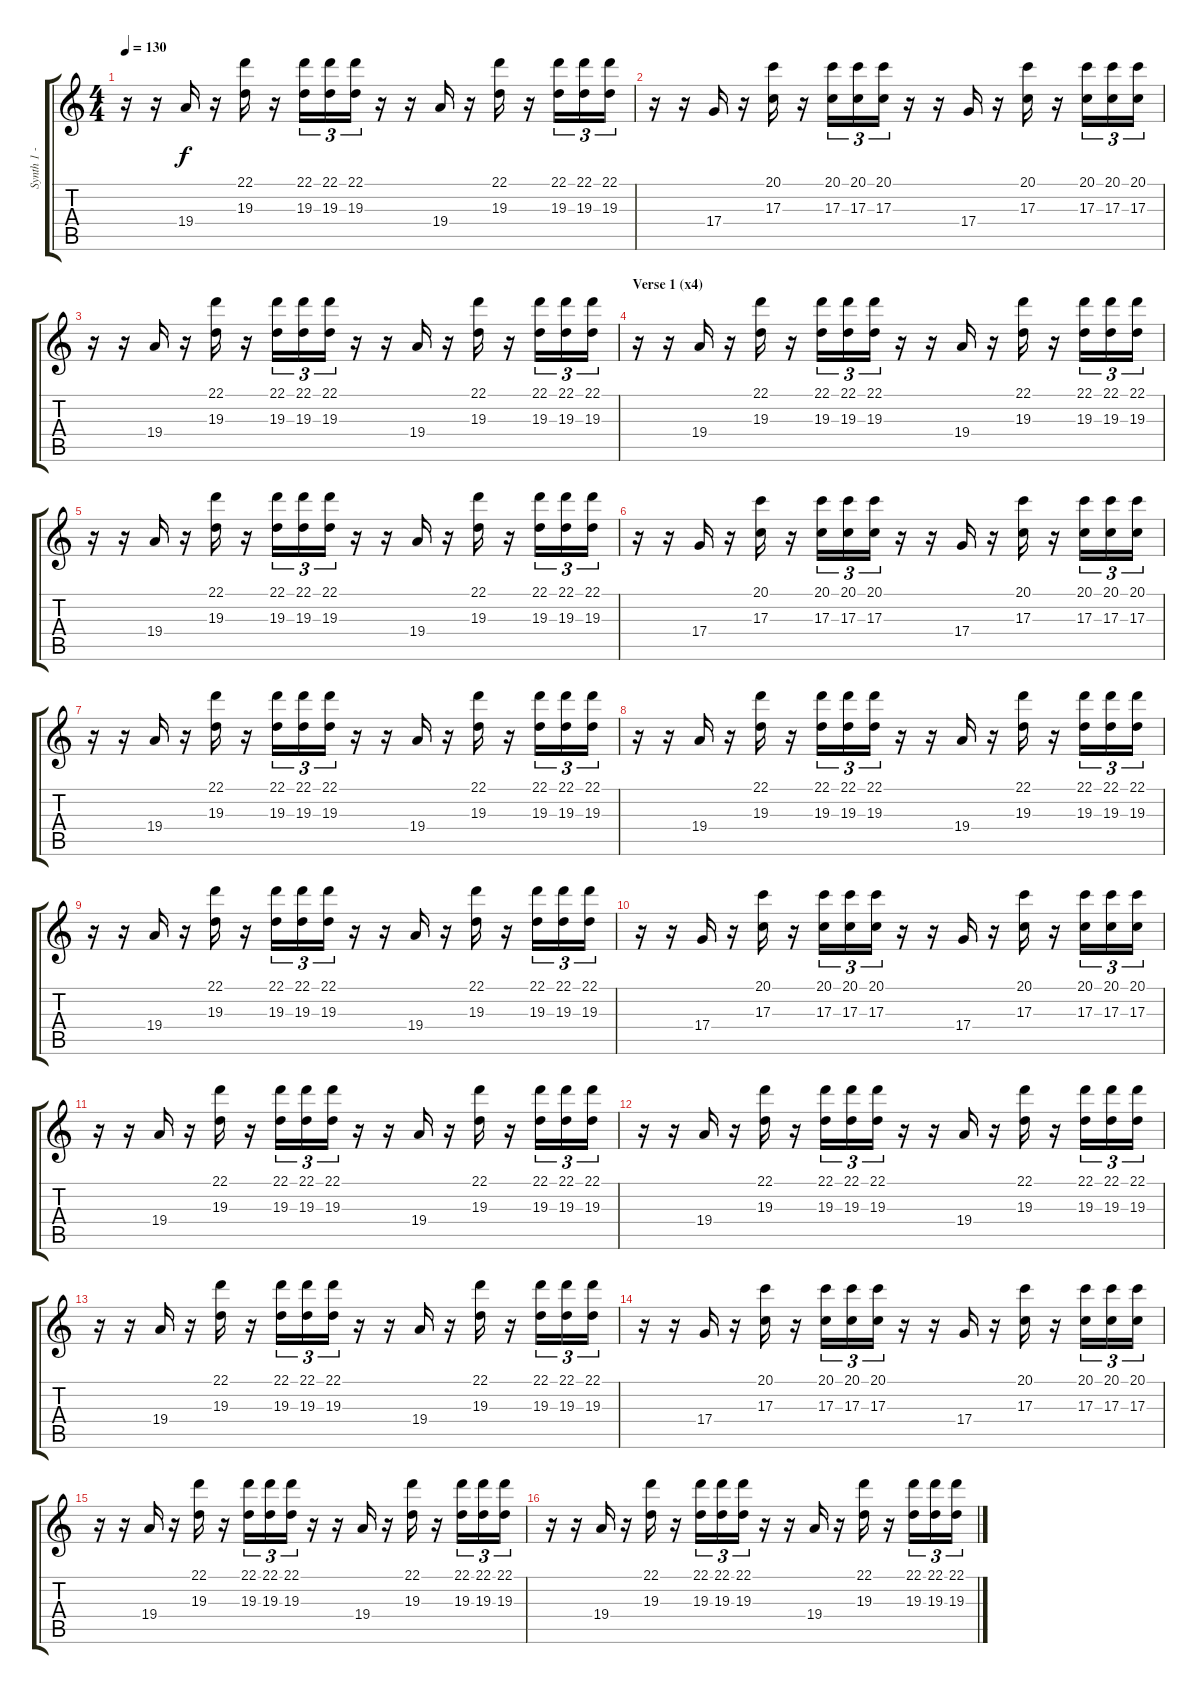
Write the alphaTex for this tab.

\track ("Synth 1 - high pitched pulsing rythm" "Synth 1 - ") {instrument lead1square}
\staff {score tabs}
\tuning (E4 B3 G3 D3 A2 E2) {hide}
\ts (4 4)
\tempo 130
\clef g2
\ks c
r.16{dy f} r.16 19.4.16 r.16 (22.1 19.3).16 r.16 (22.1 19.3).16{tu (3 2)} (22.1 19.3).16{tu (3 2)} (22.1 19.3).16{tu (3 2)} r.16 r.16 19.4.16 r.16 (22.1 19.3).16 r.16 (22.1 19.3).16{tu (3 2)} (22.1 19.3).16{tu (3 2)} (22.1 19.3).16{tu (3 2)} |
r.16 r.16 17.4.16 r.16 (20.1 17.3).16 r.16 (20.1 17.3).16{tu (3 2)} (20.1 17.3).16{tu (3 2)} (20.1 17.3).16{tu (3 2)} r.16 r.16 17.4.16 r.16 (20.1 17.3).16 r.16 (20.1 17.3).16{tu (3 2)} (20.1 17.3).16{tu (3 2)} (20.1 17.3).16{tu (3 2)} |
r.16 r.16 19.4.16 r.16 (22.1 19.3).16 r.16 (22.1 19.3).16{tu (3 2)} (22.1 19.3).16{tu (3 2)} (22.1 19.3).16{tu (3 2)} r.16 r.16 19.4.16 r.16 (22.1 19.3).16 r.16 (22.1 19.3).16{tu (3 2)} (22.1 19.3).16{tu (3 2)} (22.1 19.3).16{tu (3 2)} |
\section ("" "Verse 1 (x4)")
r.16 r.16 19.4.16 r.16 (22.1 19.3).16 r.16 (22.1 19.3).16{tu (3 2)} (22.1 19.3).16{tu (3 2)} (22.1 19.3).16{tu (3 2)} r.16 r.16 19.4.16 r.16 (22.1 19.3).16 r.16 (22.1 19.3).16{tu (3 2)} (22.1 19.3).16{tu (3 2)} (22.1 19.3).16{tu (3 2)} |
r.16 r.16 19.4.16 r.16 (22.1 19.3).16 r.16 (22.1 19.3).16{tu (3 2)} (22.1 19.3).16{tu (3 2)} (22.1 19.3).16{tu (3 2)} r.16 r.16 19.4.16 r.16 (22.1 19.3).16 r.16 (22.1 19.3).16{tu (3 2)} (22.1 19.3).16{tu (3 2)} (22.1 19.3).16{tu (3 2)} |
r.16 r.16 17.4.16 r.16 (20.1 17.3).16 r.16 (20.1 17.3).16{tu (3 2)} (20.1 17.3).16{tu (3 2)} (20.1 17.3).16{tu (3 2)} r.16 r.16 17.4.16 r.16 (20.1 17.3).16 r.16 (20.1 17.3).16{tu (3 2)} (20.1 17.3).16{tu (3 2)} (20.1 17.3).16{tu (3 2)} |
r.16 r.16 19.4.16 r.16 (22.1 19.3).16 r.16 (22.1 19.3).16{tu (3 2)} (22.1 19.3).16{tu (3 2)} (22.1 19.3).16{tu (3 2)} r.16 r.16 19.4.16 r.16 (22.1 19.3).16 r.16 (22.1 19.3).16{tu (3 2)} (22.1 19.3).16{tu (3 2)} (22.1 19.3).16{tu (3 2)} |
r.16 r.16 19.4.16 r.16 (22.1 19.3).16 r.16 (22.1 19.3).16{tu (3 2)} (22.1 19.3).16{tu (3 2)} (22.1 19.3).16{tu (3 2)} r.16 r.16 19.4.16 r.16 (22.1 19.3).16 r.16 (22.1 19.3).16{tu (3 2)} (22.1 19.3).16{tu (3 2)} (22.1 19.3).16{tu (3 2)} |
r.16 r.16 19.4.16 r.16 (22.1 19.3).16 r.16 (22.1 19.3).16{tu (3 2)} (22.1 19.3).16{tu (3 2)} (22.1 19.3).16{tu (3 2)} r.16 r.16 19.4.16 r.16 (22.1 19.3).16 r.16 (22.1 19.3).16{tu (3 2)} (22.1 19.3).16{tu (3 2)} (22.1 19.3).16{tu (3 2)} |
r.16 r.16 17.4.16 r.16 (20.1 17.3).16 r.16 (20.1 17.3).16{tu (3 2)} (20.1 17.3).16{tu (3 2)} (20.1 17.3).16{tu (3 2)} r.16 r.16 17.4.16 r.16 (20.1 17.3).16 r.16 (20.1 17.3).16{tu (3 2)} (20.1 17.3).16{tu (3 2)} (20.1 17.3).16{tu (3 2)} |
r.16 r.16 19.4.16 r.16 (22.1 19.3).16 r.16 (22.1 19.3).16{tu (3 2)} (22.1 19.3).16{tu (3 2)} (22.1 19.3).16{tu (3 2)} r.16 r.16 19.4.16 r.16 (22.1 19.3).16 r.16 (22.1 19.3).16{tu (3 2)} (22.1 19.3).16{tu (3 2)} (22.1 19.3).16{tu (3 2)} |
r.16 r.16 19.4.16 r.16 (22.1 19.3).16 r.16 (22.1 19.3).16{tu (3 2)} (22.1 19.3).16{tu (3 2)} (22.1 19.3).16{tu (3 2)} r.16 r.16 19.4.16 r.16 (22.1 19.3).16 r.16 (22.1 19.3).16{tu (3 2)} (22.1 19.3).16{tu (3 2)} (22.1 19.3).16{tu (3 2)} |
r.16 r.16 19.4.16 r.16 (22.1 19.3).16 r.16 (22.1 19.3).16{tu (3 2)} (22.1 19.3).16{tu (3 2)} (22.1 19.3).16{tu (3 2)} r.16 r.16 19.4.16 r.16 (22.1 19.3).16 r.16 (22.1 19.3).16{tu (3 2)} (22.1 19.3).16{tu (3 2)} (22.1 19.3).16{tu (3 2)} |
r.16 r.16 17.4.16 r.16 (20.1 17.3).16 r.16 (20.1 17.3).16{tu (3 2)} (20.1 17.3).16{tu (3 2)} (20.1 17.3).16{tu (3 2)} r.16 r.16 17.4.16 r.16 (20.1 17.3).16 r.16 (20.1 17.3).16{tu (3 2)} (20.1 17.3).16{tu (3 2)} (20.1 17.3).16{tu (3 2)} |
r.16 r.16 19.4.16 r.16 (22.1 19.3).16 r.16 (22.1 19.3).16{tu (3 2)} (22.1 19.3).16{tu (3 2)} (22.1 19.3).16{tu (3 2)} r.16 r.16 19.4.16 r.16 (22.1 19.3).16 r.16 (22.1 19.3).16{tu (3 2)} (22.1 19.3).16{tu (3 2)} (22.1 19.3).16{tu (3 2)} |
r.16 r.16 19.4.16 r.16 (22.1 19.3).16 r.16 (22.1 19.3).16{tu (3 2)} (22.1 19.3).16{tu (3 2)} (22.1 19.3).16{tu (3 2)} r.16 r.16 19.4.16 r.16 (22.1 19.3).16 r.16 (22.1 19.3).16{tu (3 2)} (22.1 19.3).16{tu (3 2)} (22.1 19.3).16{tu (3 2)}
